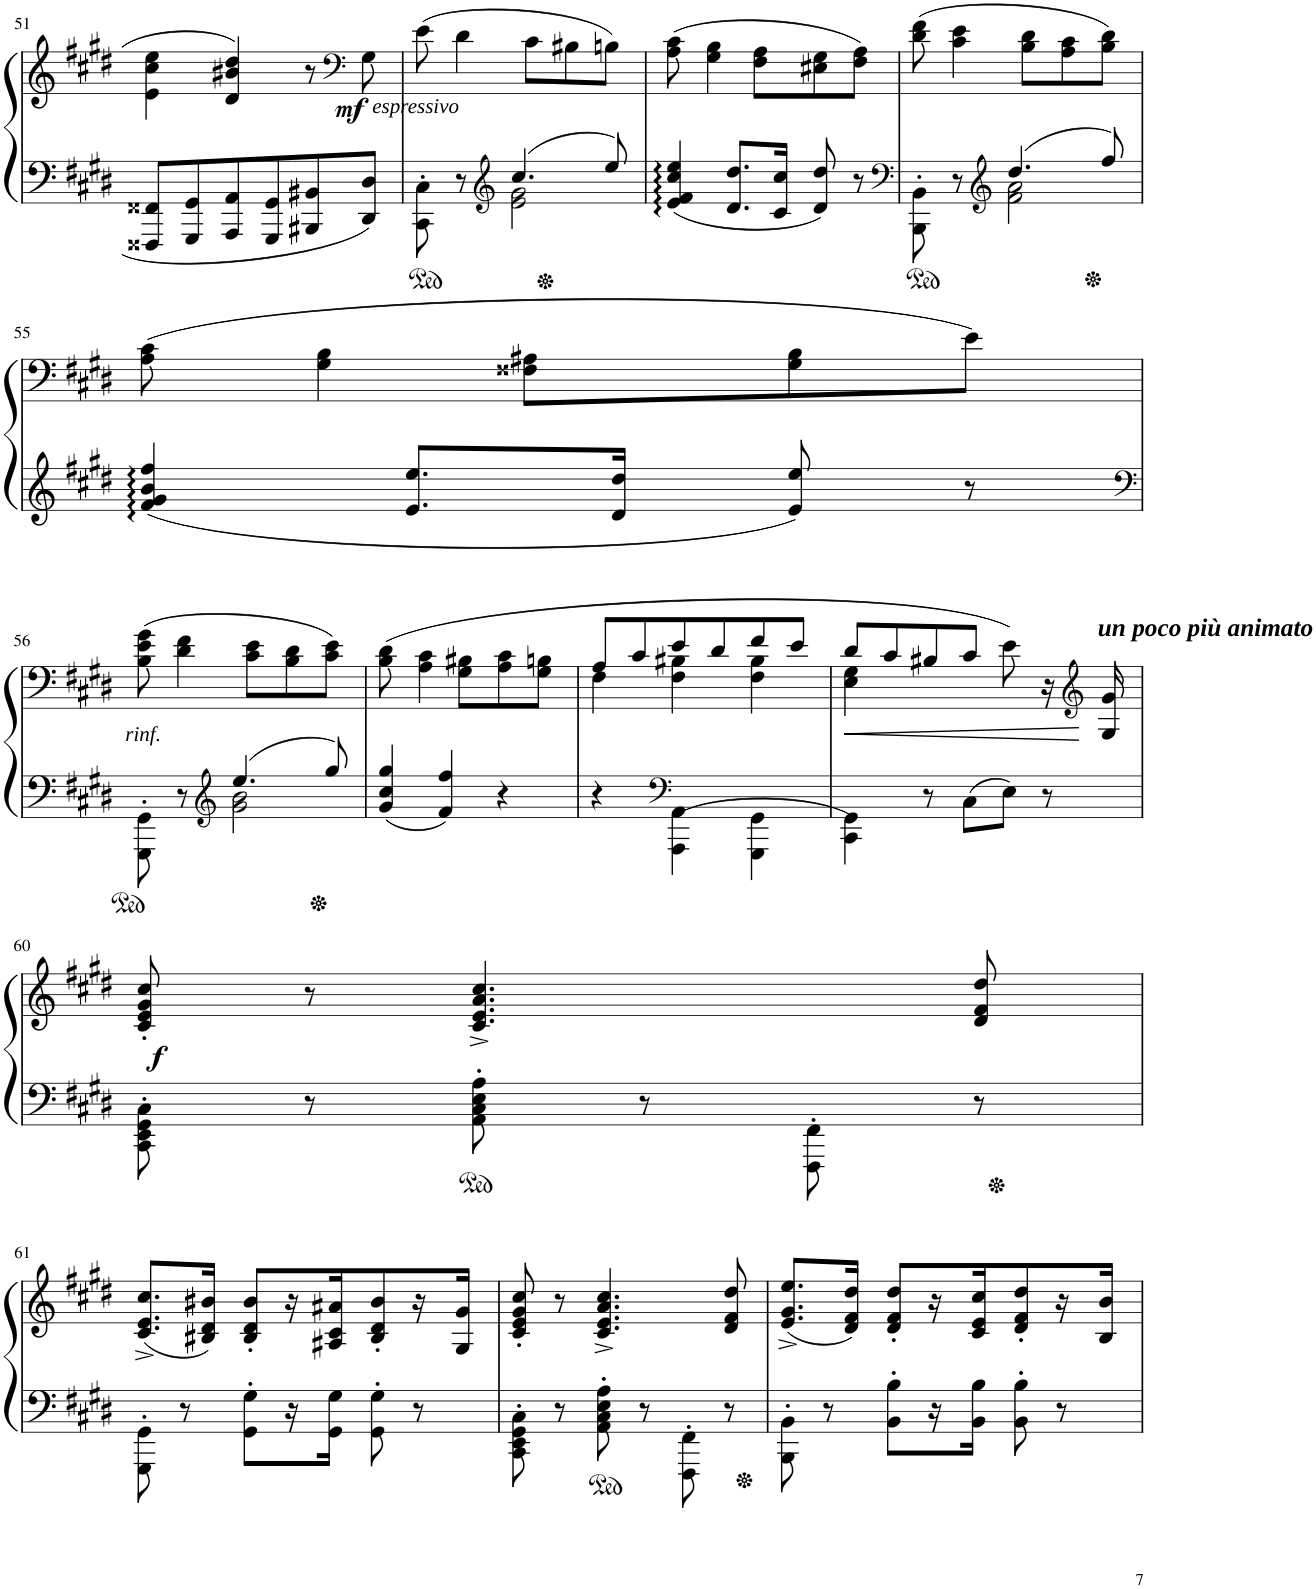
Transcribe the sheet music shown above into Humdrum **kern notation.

**kern	**kern	**dynam
*part1	*part1	*part1
*staff2	*staff1	*staff1/2
*I"Piano	*	*
*I'Pno	*	*
!!LO:PB:g=z
*clefF4	*clefG2	*
*k[f#c#g#d#]	*k[f#c#g#d#]	*
*M3/4	*M3/4	*
=51	=51	=51
8FFF##X/ 8FF##X/L	4e\ 4cc#\ 4ee\	.
8GGG#/ 8GG#/	.	.
8AAA/ 8AA/	4d#/ 4b#X/ 4dd#/	.
8GGG#/ 8GG#/	.	.
8BBB#X/ 8BB#X/	8r	.
*	*clefF4	*
!	!	!LO:DY:b
8DD#/ 8D#/J	8G#\	mf
=52	=52	=52
*^	*	*
!	!	!	!LO:DY:b
8CC#\' 8C#\'	4ryy	(8e\	other-dynamics
8r	.	4d#\	.
*clefG2	*	*	*
4.cc#/	2e\ 2g#\	.	.
.	.	8c#\L	.
.	.	8B#X\	.
8ee/	.	8Bn\J)	.
*v	*v	*	*
=53	=53	=53
4e/ 4f#/ 4cc#/ 4ee/	(8A\ 8c#\	.
.	4G#\ 4B\	.
8.d#/ 8.dd#/L	.	.
.	8F#\ 8A\L	.
16c#/ 16cc#/Jk	.	.
8d#/ 8dd#/	8E#X\ 8G#\	.
8r	8F#\ 8A\J)	.
=54	=54	=54
*clefF4	*	*
*^	*	*
8BBB\' 8BB\'	4ryy	(8d#\ 8f#\	.
8r	.	4c#\ 4e\	.
*clefG2	*	*	*
4.dd#/	2f#\ 2a\	.	.
.	.	8B\ 8d#\L	.
.	.	8A\ 8c#\	.
8ff#/	.	8B\ 8d#\J)	.
*v	*v	*	*
!!LO:LB:g=z
=55	=55	=55
4f#/ 4g#/ 4b/ 4ff#/	(8A\ 8c#\	.
.	4G#\ 4B\	.
8.e/ 8.ee/L	.	.
.	8F##X\ 8A#X\L	.
16d#/ 16dd#/Jk	.	.
8e/ 8ee/	8G#\ 8B\	.
8r	8e\J)	.
!!LO:LB:g=z
=56	=56	=56
*clefF4	*	*
*^	*	*
!	!	!	!LO:DY:b
8GGG#\' 8GG#\'	4ryy	(8B\ 8e\ 8g#\	other-dynamics
8r	.	4d#\ 4f#\	.
*clefG2	*	*	*
4.ee/	2g#\ 2b\	.	.
.	.	8c#\ 8e\L	.
.	.	8B\ 8d#\	.
8gg#/	.	8c#\ 8e\J)	.
*v	*v	*	*
=57	=57	=57
4g#/ 4cc#/ 4gg#/	(8B\ 8d#\	.
.	4A\ 4c#\	.
4f#/ 4ff#/	.	.
.	8G#\ 8B#X\L	.
4r	8A\ 8c#\	.
.	8G#\ 8Bn\J	.
=58	=58	=58
*	*^	*
4r	8A/L	4F#\	.
.	8c#/	.	.
*clefF4	*	*	*
4AAA\ 4AA\	8e/	4F#\ 4B#X\	.
.	8d#/	.	.
4GGG#\ 4GG#\	8f#/	4F#\ 4B#\	.
.	8e/J	.	.
=59	=59	=59	=59
!	!	!	!LO:HP:b
4CC#\ 4GG#\	8d#/L	4E\ 4G#\	<
.	8c#/	.	.
8r	8B#X/	2ryy	.
8C#\L	8c#/J	.	.
8E\J	8e\)	.	.
8r	16r	.	.
*	*clefG2	*	*
!	!LO:TX:a:Bi:t=un poco più animato	!	!
.	16G#/ 16g#/	.	[
*	*v	*v	*
!!LO:LB:g=z
=60	=60	=60
!	!	!LO:DY:b
8CC#\' 8EE\' 8GG#\' 8C#\'	8c#/' 8e/' 8g#/' 8cc#/'	f
8r	8r	.
8AA\' 8C#\' 8E\' 8A\'	4.c#/^ 4.e/^ 4.a/^ 4.cc#/^	.
8r	.	.
8FFF#\' 8FF#\'	.	.
8r	8d#/ 8f#/ 8dd#/	.
!!LO:LB:g=z
=61	=61	=61
8GGG#\' 8GG#\'	(8.c#/^ 8.e/^ 8.cc#/^L	.
8r	.	.
.	16B#X/ 16d#/ 16b#X/Jk)	.
8GG#\' 8G#\'L	8B#/' 8d#/' 8b#/'L	.
16r	16r	.
16GG#\ 16G#\JJ	16A#X/ 16c#/ 16a#X/J	.
8GG#\' 8G#\'	8B#/' 8d#/' 8b#/'	.
8r	16r	.
.	16G#/ 16g#/JJ	.
=62	=62	=62
8CC#\' 8EE\' 8GG#\' 8C#\'	8c#/' 8e/' 8g#/' 8cc#/'	.
8r	8r	.
8AA\' 8C#\' 8E\' 8A\'	4.c#/^ 4.e/^ 4.a/^ 4.cc#/^	.
8r	.	.
8FFF#\' 8FF#\'	.	.
8r	8d#/ 8f#/ 8dd#/	.
=63	=63	=63
8BBB\' 8BB\'	(8.e/^ 8.g#/^ 8.ee/^L	.
8r	.	.
.	16d#/ 16f#/ 16dd#/Jk)	.
8BB\' 8B\'L	8d#/' 8f#/' 8dd#/'L	.
16r	16r	.
16BB\ 16B\JJ	16c#/ 16e/ 16cc#/J	.
8BB\' 8B\'	8d#/' 8f#/' 8dd#/'	.
8r	16r	.
.	16B/ 16b/JJ	.
=	=	=
*-	*-	*-
